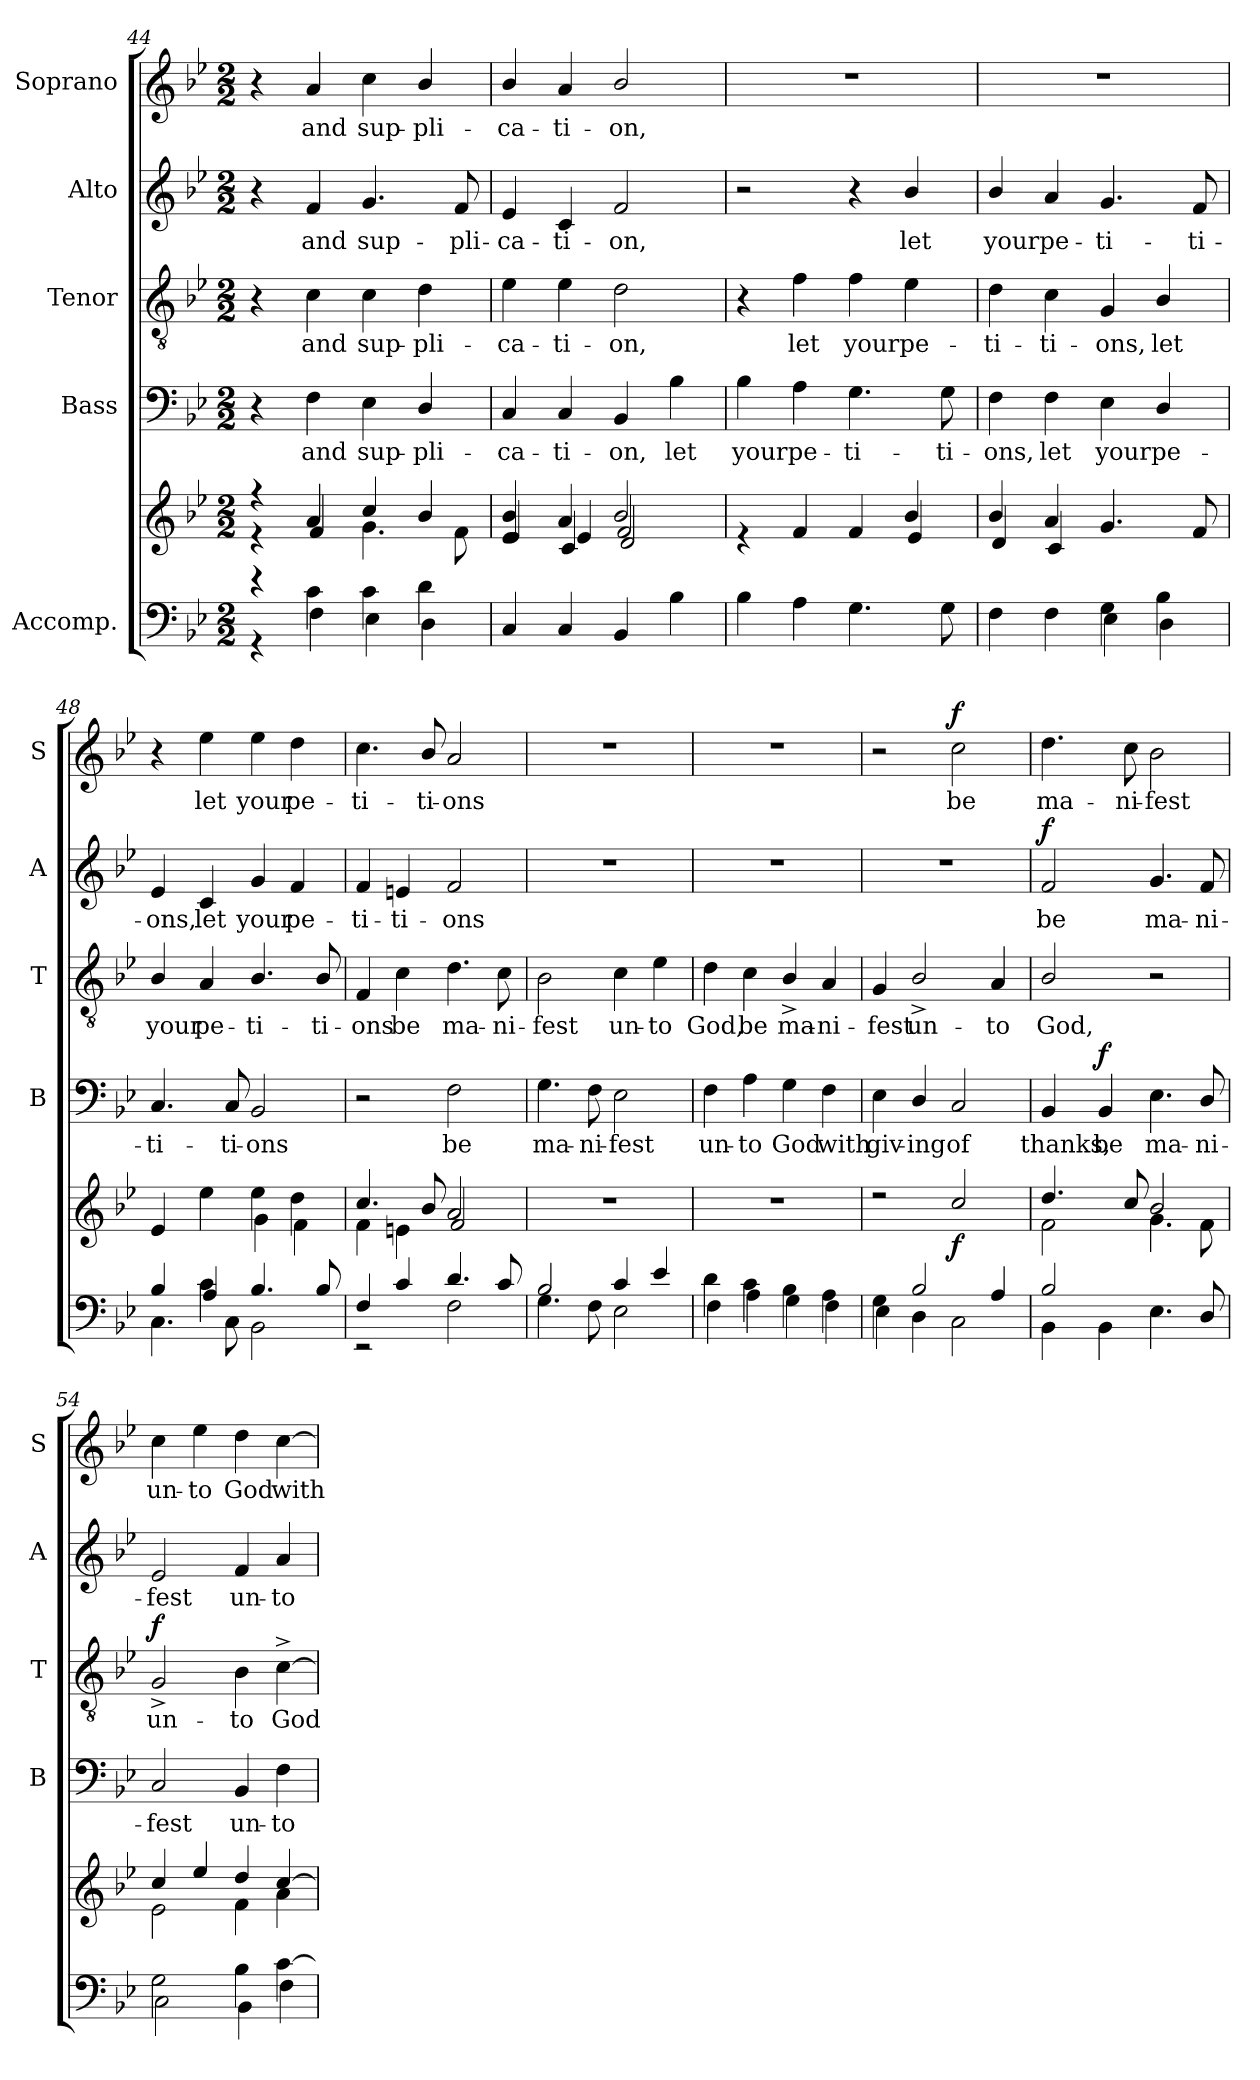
**kern	**kern	**dynam	**kern	**text	**dynam	**kern	**text	**dynam	**kern	**text	**dynam	**kern	**text	**dynam
*part5	*part5	*part5	*part4	*part4	*part4	*part3	*part3	*part3	*part2	*part2	*part2	*part1	*part1	*part1
*staff6	*staff5	*staff5/6	*staff4	*staff4	*staff4	*staff3	*staff3	*staff3	*staff2	*staff2	*staff2	*staff1	*staff1	*staff1
*I"Accomp.	*	*	*I"Bass	*	*	*I"Tenor	*	*	*I"Alto	*	*	*I"Soprano	*	*
*	*	*	*I'B	*	*	*I'T	*	*	*I'A	*	*	*I'S	*	*
*clefF4	*clefG2	*	*clefF4	*	*	*clefGv2	*	*	*clefG2	*	*	*clefG2	*	*
*k[b-e-]	*k[b-e-]	*	*k[b-e-]	*	*	*k[b-e-]	*	*	*k[b-e-]	*	*	*k[b-e-]	*	*
*B-:	*B-:	*	*B-:	*	*	*B-:	*	*	*B-:	*	*	*B-:	*	*
*M2/2	*M2/2	*	*M2/2	*	*	*M2/2	*	*	*M2/2	*	*	*M2/2	*	*
=44	=44	=44	=44	=44	=44	=44	=44	=44	=44	=44	=44	=44	=44	=44
*^	*^	*	*	*	*	*	*	*	*	*	*	*	*	*
4r	4r	4r	4r	.	4r	.	.	4r	.	.	4r	.	.	4r	.	.
!	!	!	!	!	!	!LO:LY:b	!	!	!LO:LY:b	!	!	!LO:LY:b	!	!	!LO:LY:b	!
4c\	4F\	4a/	4f/	.	4F\	and	.	4c\	and	.	4f/	and	.	4a/	and	.
!	!	!	!	!	!	!LO:LY:b	!	!	!LO:LY:b	!	!	!LO:LY:b	!	!	!LO:LY:b	!
4c\	4E-\	4cc/	4.g\	.	4E-\	sup-	.	4c\	sup-	.	4.g/	sup-	.	4cc\	sup-	.
!	!	!	!	!	!	!LO:LY:b	!	!	!LO:LY:b	!	!	!	!	!	!LO:LY:b	!
4d\	4D\	4b-/	.	.	4D/	-pli-	.	4d\	-pli-	.	.	.	.	4b-/	-pli-	.
!	!	!	!	!	!	!	!	!	!	!	!	!LO:LY:b	!	!	!	!
.	.	.	8f\	.	.	.	.	.	.	.	8f/	-pli-	.	.	.	.
*v	*v	*	*	*	*	*	*	*	*	*	*	*	*	*	*	*
=45	=45	=45	=45	=45	=45	=45	=45	=45	=45	=45	=45	=45	=45	=45	=45
*	*	*^	*	*	*	*	*	*	*	*	*	*	*	*	*
!	!	!	!	!	!	!LO:LY:b	!	!	!LO:LY:b	!	!	!LO:LY:b	!	!	!LO:LY:b	!
4C/	4b-/	4e-/	4e-/	.	4C/	-ca-	.	4e-\	-ca-	.	4e-/	-ca-	.	4b-/	-ca-	.
!	!	!	!	!	!	!LO:LY:b	!	!	!LO:LY:b	!	!	!LO:LY:b	!	!	!LO:LY:b	!
4C/	4a/	4c/	4e-/	.	4C/	-ti-	.	4e-\	-ti-	.	4c/	-ti-	.	4a/	-ti-	.
!	!	!	!	!	!	!LO:LY:b	!	!	!LO:LY:b	!	!	!LO:LY:b	!	!	!LO:LY:b	!
4BB-/	2b-/	2f/	2d/	.	4BB-/	-on,	.	2d\	-on,	.	2f/	-on,	.	2b-/	-on,	.
!	!	!	!	!	!	!LO:LY:b	!	!	!	!	!	!	!	!	!	!
4B-\	.	.	.	.	4B-\	let	.	.	.	.	.	.	.	.	.	.
!!LO:LB:g=z
=46	=46	=46	=46	=46	=46	=46	=46	=46	=46	=46	=46	=46	=46	=46	=46	=46
*^	*	*	*	*	*	*	*	*	*	*	*	*	*	*	*	*
!	!	!	!	!	!	!	!LO:LY:b	!	!	!	!	!	!	!	!	!	!
4ryy	4B-\	1ryy	4r	4ryy	.	4B-\	your	.	4r	.	.	2r	.	.	1r	.	.
!	!	!	!	!	!	!	!LO:LY:b	!	!	!LO:LY:b	!	!	!	!	!	!	!
2.ryy	4A\	.	4ryy	4f/	.	4A\	pe-	.	4f\	let	.	.	.	.	.	.	.
!	!	!	!	!	!	!	!LO:LY:b	!	!	!LO:LY:b	!	!	!	!	!	!	!
.	4.G\	.	4ryy	4f/	.	4.G\	-ti-	.	4f\	your	.	4r	.	.	.	.	.
!	!	!	!	!	!	!	!	!	!	!LO:LY:b	!	!	!LO:LY:b	!	!	!	!
.	.	.	4b-/	4e-/	.	.	.	.	4e-\	pe-	.	4b-/	let	.	.	.	.
!	!	!	!	!	!	!	!LO:LY:b	!	!	!	!	!	!	!	!	!	!
.	8G\	.	.	.	.	8G\	-ti-	.	.	.	.	.	.	.	.	.	.
=47	=47	=47	=47	=47	=47	=47	=47	=47	=47	=47	=47	=47	=47	=47	=47	=47	=47
!	!	!	!	!	!	!	!LO:LY:b	!	!	!LO:LY:b	!	!	!LO:LY:b	!	!	!	!
2ryy	4F\	1ryy	4b-/	4d/	.	4F\	-ons,	.	4d\	-ti-	.	4b-/	your	.	1r	.	.
!	!	!	!	!	!	!	!LO:LY:b	!	!	!LO:LY:b	!	!	!LO:LY:b	!	!	!	!
.	4F\	.	4a/	4c/	.	4F\	let	.	4c\	-ti-	.	4a/	pe-	.	.	.	.
!	!	!	!	!	!	!	!LO:LY:b	!	!	!LO:LY:b	!	!	!LO:LY:b	!	!	!	!
4G\	4E-\	.	4.g/	2ryy	.	4E-\	your	.	4G/	-ons,	.	4.g/	-ti-	.	.	.	.
!	!	!	!	!	!	!	!LO:LY:b	!	!	!LO:LY:b	!	!	!	!	!	!	!
4B-\	4D\	.	.	.	.	4D/	pe-	.	4B-/	let	.	.	.	.	.	.	.
!	!	!	!	!	!	!	!	!	!	!	!	!	!LO:LY:b	!	!	!	!
.	.	.	8f/	.	.	.	.	.	.	.	.	8f/	-ti-	.	.	.	.
*	*	*	*v	*v	*	*	*	*	*	*	*	*	*	*	*	*	*
=48	=48	=48	=48	=48	=48	=48	=48	=48	=48	=48	=48	=48	=48	=48	=48	=48
*	*^	*	*	*	*	*	*	*	*	*	*	*	*	*	*	*
!	!	!	!	!	!	!	!LO:LY:b	!	!	!LO:LY:b	!	!	!LO:LY:b	!	!	!	!
4ryy	4B-/	4.C\	4ryy	4e-/	.	4.C/	-ti-	.	4B-/	your	.	4e-/	-ons,	.	4r	.	.
!	!	!	!	!	!	!	!	!	!	!LO:LY:b	!	!	!LO:LY:b	!	!	!LO:LY:b	!
4c\	4A/	.	4ee-\	4ryy	.	.	.	.	4A/	pe-	.	4c/	let	.	4ee-\	let	.
!	!	!	!	!	!	!	!LO:LY:b	!	!	!	!	!	!	!	!	!	!
.	.	8C\	.	.	.	8C/	-ti-	.	.	.	.	.	.	.	.	.	.
!	!	!	!	!	!	!	!LO:LY:b	!	!	!LO:LY:b	!	!	!LO:LY:b	!	!	!LO:LY:b	!
2ryy	4.B-/	2BB-\	4ee-\	4g\	.	2BB-/	-ons	.	4.B-/	-ti-	.	4g/	your	.	4ee-\	your	.
!	!	!	!	!	!	!	!	!	!	!	!	!	!LO:LY:b	!	!	!LO:LY:b	!
.	.	.	4dd\	4f\	.	.	.	.	.	.	.	4f/	pe-	.	4dd\	pe-	.
!	!	!	!	!	!	!	!	!	!	!LO:LY:b	!	!	!	!	!	!	!
.	8B-/	.	.	.	.	.	.	.	8B-/	-ti-	.	.	.	.	.	.	.
*	*v	*v	*	*	*	*	*	*	*	*	*	*	*	*	*	*	*
=49	=49	=49	=49	=49	=49	=49	=49	=49	=49	=49	=49	=49	=49	=49	=49	=49
!	!	!	!	!	!	!	!	!	!LO:LY:b	!	!	!LO:LY:b	!	!	!LO:LY:b	!
4F/	2rEE	4.cc/	4f\	.	2r	.	.	4F/	-ons	.	4f/	-ti-	.	4.cc\	-ti-	.
!	!	!	!	!	!	!	!	!	!LO:LY:b	!	!	!LO:LY:b	!	!	!	!
4c/	.	.	4en\	.	.	.	.	4c\	be	.	4en/	-ti-	.	.	.	.
!	!	!	!	!	!	!	!	!	!	!	!	!	!	!	!LO:LY:b	!
.	.	8b-/	.	.	.	.	.	.	.	.	.	.	.	8b-/	-ti-	.
!	!	!	!	!	!	!LO:LY:b	!	!	!LO:LY:b	!	!	!LO:LY:b	!	!	!LO:LY:b	!
4.d/	2F\	2a/	2f/	.	2F\	be	.	4.d\	ma-	.	2f/	-ons	.	2a/	-ons	.
!	!	!	!	!	!	!	!	!	!LO:LY:b	!	!	!	!	!	!	!
8c/	.	.	.	.	.	.	.	8c\	-ni-	.	.	.	.	.	.	.
*	*	*v	*v	*	*	*	*	*	*	*	*	*	*	*	*	*
=50	=50	=50	=50	=50	=50	=50	=50	=50	=50	=50	=50	=50	=50	=50	=50
!	!	!	!	!	!LO:LY:b	!	!	!LO:LY:b	!	!	!	!	!	!	!
2B-/	4.G\	1r	.	4.G\	ma-	.	2B-\	-fest	.	1r	.	.	1r	.	.
!	!	!	!	!	!LO:LY:b	!	!	!	!	!	!	!	!	!	!
.	8F\	.	.	8F\	-ni-	.	.	.	.	.	.	.	.	.	.
!	!	!	!	!	!LO:LY:b	!	!	!LO:LY:b	!	!	!	!	!	!	!
4c/	2E-\	.	.	2E-\	-fest	.	4c\	un-	.	.	.	.	.	.	.
!	!	!	!	!	!	!	!	!LO:LY:b	!	!	!	!	!	!	!
4e-/	.	.	.	.	.	.	4e-\	-to	.	.	.	.	.	.	.
=51	=51	=51	=51	=51	=51	=51	=51	=51	=51	=51	=51	=51	=51	=51	=51
!	!	!	!	!	!LO:LY:b	!	!	!LO:LY:b	!	!	!	!	!	!	!
4d\	4F\	1r	.	4F\	un-	.	4d\	God,	.	1r	.	.	1r	.	.
!	!	!	!	!	!LO:LY:b	!	!	!LO:LY:b	!	!	!	!	!	!	!
4c\	4A\	.	.	4A\	-to	.	4c\	be	.	.	.	.	.	.	.
!	!	!	!	!	!LO:LY:b	!	!	!LO:LY:b	!	!	!	!	!	!	!
4B-\	4G\	.	.	4G\	God	.	4B-^>/	ma-	.	.	.	.	.	.	.
!	!	!	!	!	!LO:LY:b	!	!	!LO:LY:b	!	!	!	!	!	!	!
4A\	4F\	.	.	4F\	with	.	4A/	-ni-	.	.	.	.	.	.	.
!!LO:PB:g=z
=52	=52	=52	=52	=52	=52	=52	=52	=52	=52	=52	=52	=52	=52	=52	=52
*	*	*^	*	*	*	*	*	*	*	*	*	*	*	*	*
!	!	!	!	!	!	!LO:LY:b	!	!	!LO:LY:b	!	!	!	!	!	!	!
4G\	4E-\	2r	1ryy	.	4E-\	giv-	.	4G/	-fest	.	1r	.	.	2r	.	.
!	!	!	!	!	!	!LO:LY:b	!	!	!LO:LY:b	!	!	!	!	!	!	!
2B-/	4D\	.	.	.	4D/	-ing	.	2B-^>/	un-	.	.	.	.	.	.	.
!	!	!	!	!LO:DY:b	!	!LO:LY:b	!	!	!	!	!	!	!	!	!LO:LY:b	!LO:DY:b
.	2C\	2cc/	.	f	2C/	of	.	.	.	.	.	.	.	2cc\	be	f
!	!	!	!	!	!	!	!	!	!LO:LY:b	!	!	!	!	!	!	!
4A/	.	.	.	.	.	.	.	4A/	-to	.	.	.	.	.	.	.
=53	=53	=53	=53	=53	=53	=53	=53	=53	=53	=53	=53	=53	=53	=53	=53	=53
!	!	!	!	!	!	!LO:LY:b	!	!	!LO:LY:b	!	!	!LO:LY:b	!LO:DY:b	!	!LO:LY:b	!
2B-/	4BB-\	4.dd/	2f\	.	4BB-/	thanks,	.	2B-/	God,	.	2f/	be	f	4.dd\	ma-	.
!	!	!	!	!	!	!LO:LY:b	!LO:DY:b	!	!	!	!	!	!	!	!	!
.	4BB-\	.	.	.	4BB-/	be	f	.	.	.	.	.	.	.	.	.
!	!	!	!	!	!	!	!	!	!	!	!	!	!	!	!LO:LY:b	!
.	.	8cc/	.	.	.	.	.	.	.	.	.	.	.	8cc\	-ni-	.
!	!	!	!	!	!	!LO:LY:b	!	!	!	!	!	!LO:LY:b	!	!	!LO:LY:b	!
2ryy	4.E-\	2b-/	4.g\	.	4.E-\	ma-	.	2r	.	.	4.g/	ma-	.	2b-\	-fest	.
!	!	!	!	!	!	!LO:LY:b	!	!	!	!	!	!LO:LY:b	!	!	!	!
.	8D/	.	8f\	.	8D/	-ni-	.	.	.	.	8f/	-ni-	.	.	.	.
=54	=54	=54	=54	=54	=54	=54	=54	=54	=54	=54	=54	=54	=54	=54	=54	=54
!	!	!	!	!	!	!LO:LY:b	!	!	!LO:LY:b	!LO:DY:b	!	!LO:LY:b	!	!	!LO:LY:b	!
2G\	2C\	4cc/	2e-\	.	2C/	-fest	.	2G^</	un-	f	2e-/	-fest	.	4cc\	un-	.
!	!	!	!	!	!	!	!	!	!	!	!	!	!	!	!LO:LY:b	!
.	.	4ee-/	.	.	.	.	.	.	.	.	.	.	.	4ee-\	-to	.
!	!	!	!	!	!	!LO:LY:b	!	!	!LO:LY:b	!	!	!LO:LY:b	!	!	!LO:LY:b	!
4B-\	4BB-\	4dd/	4f\	.	4BB-/	un-	.	4B-\	-to	.	4f/	un-	.	4dd\	God	.
!	!	!	!	!	!	!LO:LY:b	!	!	!LO:LY:b	!	!	!LO:LY:b	!	!	!LO:LY:b	!
[<4c\	4F\	[>4cc/	4a\	.	4F\	-to	.	[4c^>\	God	.	4a/	-to	.	[4cc\	with	.
*v	*v	*	*	*	*	*	*	*	*	*	*	*	*	*	*	*
*	*v	*v	*	*	*	*	*	*	*	*	*	*	*	*	*
=	=	=	=	=	=	=	=	=	=	=	=	=	=	=
*-	*-	*-	*-	*-	*-	*-	*-	*-	*-	*-	*-	*-	*-	*-
